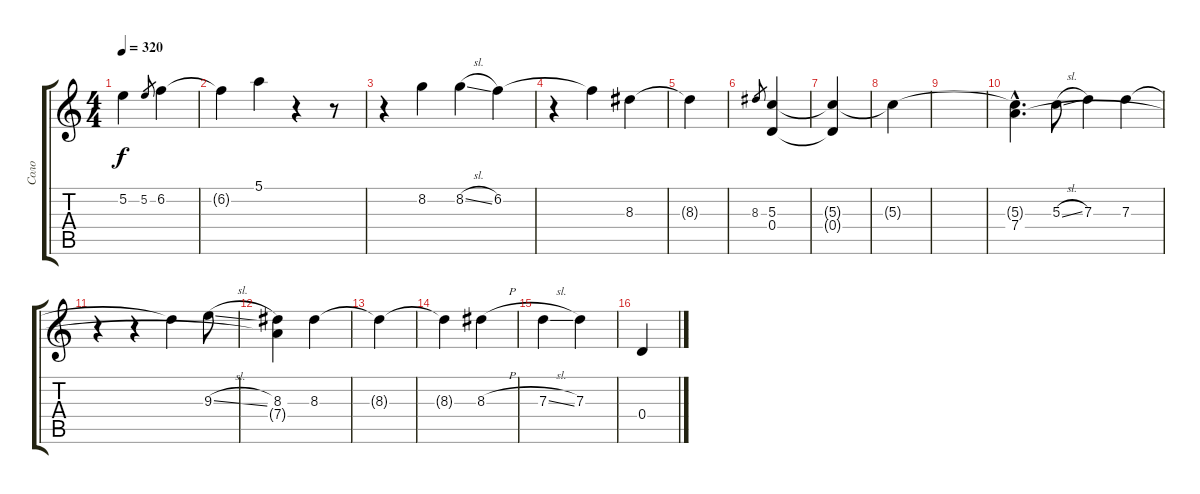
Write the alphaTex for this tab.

\track ("Соло" "Соло") {instrument acousticguitarnylon}
\staff {score tabs}
\tuning (E4 B3 G3 D3 A2 E2) {hide}
\ts (4 4)
\tempo 320
\clef g2
\ks c
5.2{t}.4{dy f} 5.2.8{gr} 6.2.4 |
6.2{t}.4 5.1{t}.4 r.4 r.8 |
r.4 8.2.4 8.2{sl}.4 6.2.4 |
r.4 6.2{t}.4 8.3.4 |
8.3{t}.4 |
8.3.8{gr} (5.3 0.4).4 |
(5.3{t} 0.4{t}).4 |
5.3{t}.4 |
|
(5.3{hac t} 7.4{hac}).4{d} 5.3{sl}.8 7.3.4 7.3.4 |
r.4 r.4 7.3{t}.4 9.3{sl}.8 |
(8.3 7.4{t}).4 8.3.4 |
8.3{t}.4 |
8.3{t}.4 8.3{h}.4 |
7.3{sl}.4 7.3.4 |
0.4.4
